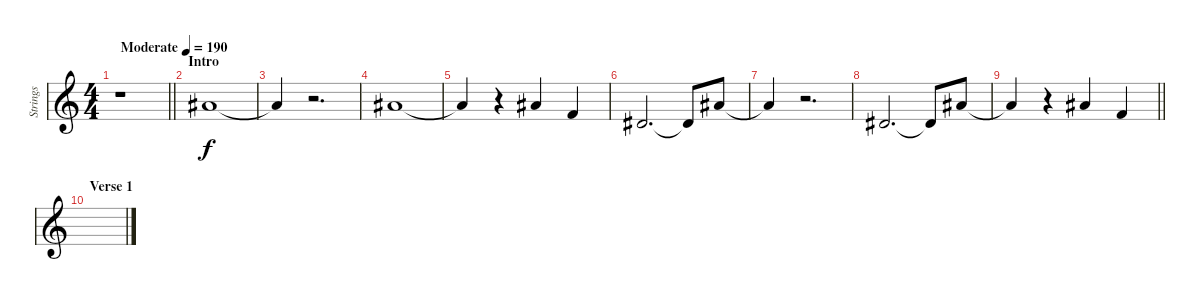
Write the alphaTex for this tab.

\track ("Strings" "Strings") {instrument stringensemble1}
\staff {score}
\tuning (E4 B3 G3 D3 A2 D2) {hide}
\ts (4 4)
\tempo (190 "Moderate")
\clef g2
\barLineRight lightlight
\ks c
r.1{dy f instrument stringensemble1} |
\section ("" "Intro")
6.1.1 |
6.1{t}.4 r.2{d} |
6.1.1 |
6.1{t}.4 r.4 6.1.4 6.2.4 |
4.2.2{d} 4.2{t}.8 6.1.8 |
6.1{t}.4 r.2{d} |
4.2.2{d} 4.2{t}.8 6.1.8 |
\barLineRight lightlight
6.1{t}.4 r.4 6.1.4 6.2.4 |
\section ("" "Verse 1")
